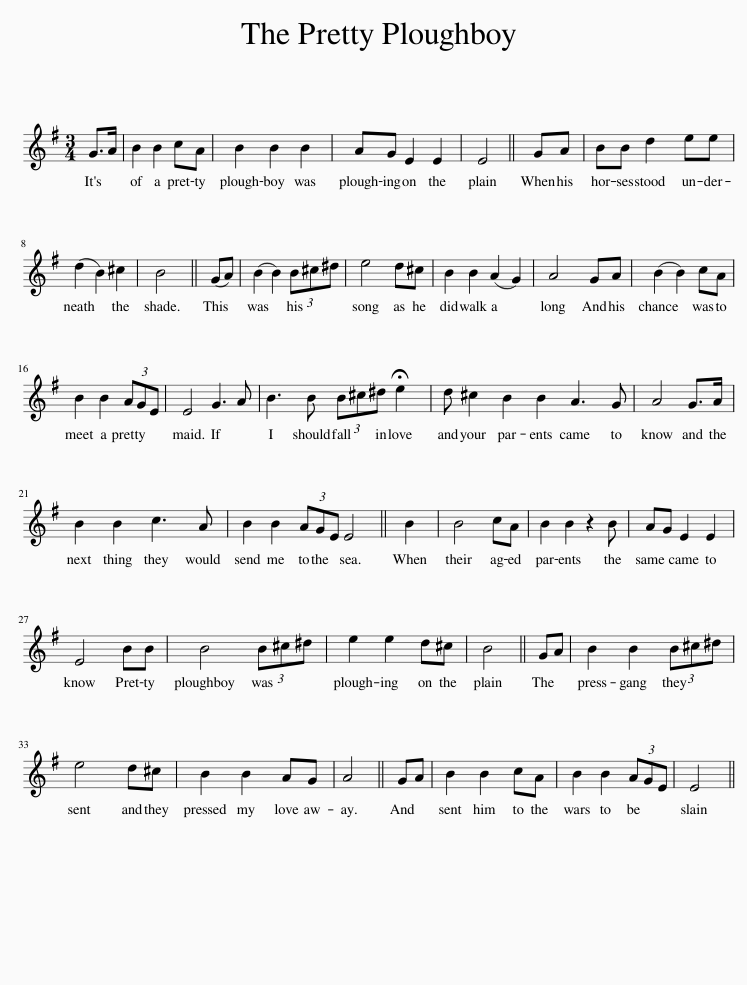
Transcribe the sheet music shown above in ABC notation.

X:1
L:1/8
M:3/4
I:linebreak $
K:G
V:1 treble
V:1
 G>A | B2 B2 cA | B2 B2 B2 | AG E2 E2 | E4 || %5
 GA | BB d2 ee |$ (d2 B2) ^c2 | B4 || (GA) | %10
 (B2 B2) (3B^c^d | e4 d^c | B2 B2 (A2 G2) | A4 GA | (B2 B2) cA |$ %15
 B2 B2 (3AGE | E4 G3 A | B3 B (3B^c^d !fermata!e2 | d ^c2 B2 B2 A3 G | A4 G>A |$ %20
 B2 B2 c3 A | B2 B2 (3AGE E4 || B2 | B4 cA | B2 B2 z2 B | %25
 AG E2 E2 |$ E4 BB | B4 (3B^c^d | e2 e2 d^c | B4 || %30
 GA | B2 B2 (3B^c^d |$ e4 d^c | B2 B2 AG | A4 || %35
 GA | B2 B2 cA | B2 B2 (3AGE | E4 || %39
